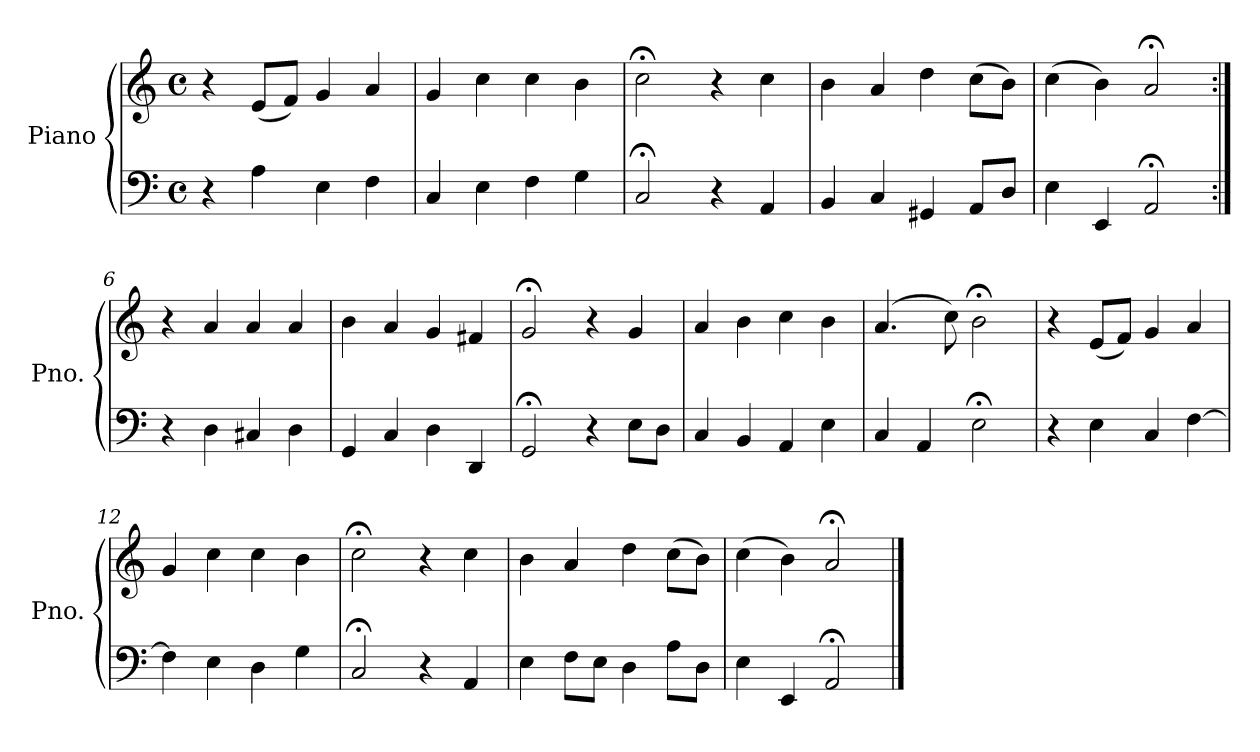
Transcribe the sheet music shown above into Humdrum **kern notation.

**kern	**kern
*part1	*part1
*staff2	*staff1
*I"Piano	*
*I'Pno.	*
*clefF4	*clefG2
*k[]	*k[]
*M4/4	*M4/4
*met(c)	*met(c)
=1	=1
4r	4r
4A\	(8e/L
.	8f/J)
4E\	4g/
4F\	4a/
=2	=2
4C/	4g/
4E\	4cc\
4F\	4cc\
4G\	4b\
=3	=3
2C;</	2cc;<\
4r	4r
4AA/	4cc\
=4	=4
4BB/	4b\
4C/	4a/
4GG#X/	4dd\
8AA/L	(8cc\L
8D/J	8b\J)
=5	=5
4E\	(4cc\
4EE/	4b\)
2AA;</	2a;</
=6:|!	=6:|!
4r	4r
4D\	4a/
4C#X/	4a/
4D\	4a/
=7	=7
4GG/	4b\
4C/	4a/
4D\	4g/
4DD/	4f#X/
!!LO:LB:g=z
=8	=8
2GG;</	2g;</
4r	4r
8E\L	4g/
8D\J	.
=9	=9
4C/	4a/
4BB/	4b\
4AA/	4cc\
4E\	4b\
=10	=10
4C/	(4.a/
4AA/	.
.	8cc\)
2E;<\	2b;<\
=11	=11
4r	4r
4E\	(8e/L
.	8f/J)
4C/	4g/
[4F\	4a/
=12	=12
4F\]	4g/
4E\	4cc\
4D\	4cc\
4G\	4b\
=13	=13
2C;</	2cc;<\
4r	4r
4AA/	4cc\
=14	=14
4E\	4b\
8F\L	4a/
8E\J	.
4D\	4dd\
8A\L	(8cc\L
8D\J	8b\J)
=15	=15
4E\	(4cc\
4EE/	4b\)
2AA;</	2a;</
==	==
*-	*-
